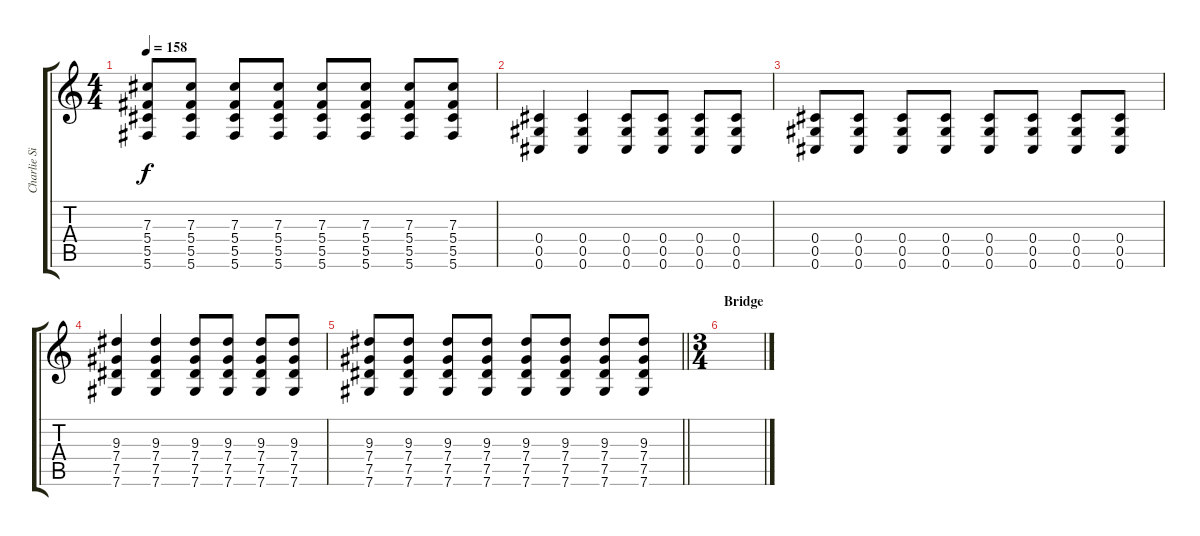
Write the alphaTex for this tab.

\track ("Charlie Simpson" "Charlie Si") {instrument electricguitarjazz}
\staff {score tabs}
\tuning (Eb4 Bb3 Gb3 Db3 Ab2 Db2) {hide}
\ts (4 4)
\tempo 158
\clef g2
\ks c
(7.3 5.4 5.5 5.6).8{dy f} (7.3 5.4 5.5 5.6).8 (7.3 5.4 5.5 5.6).8 (7.3 5.4 5.5 5.6).8 (7.3 5.4 5.5 5.6).8 (7.3 5.4 5.5 5.6).8 (7.3 5.4 5.5 5.6).8 (7.3 5.4 5.5 5.6).8 |
(0.4 0.5 0.6).4 (0.4 0.5 0.6).4 (0.4 0.5 0.6).8 (0.4 0.5 0.6).8 (0.4 0.5 0.6).8 (0.4 0.5 0.6).8 |
(0.4 0.5 0.6).8 (0.4 0.5 0.6).8 (0.4 0.5 0.6).8 (0.4 0.5 0.6).8 (0.4 0.5 0.6).8 (0.4 0.5 0.6).8 (0.4 0.5 0.6).8 (0.4 0.5 0.6).8 |
(9.3 7.4 7.5 7.6).4 (9.3 7.4 7.5 7.6).4 (9.3 7.4 7.5 7.6).8 (9.3 7.4 7.5 7.6).8 (9.3 7.4 7.5 7.6).8 (9.3 7.4 7.5 7.6).8 |
\barLineRight lightlight
(9.3 7.4 7.5 7.6).8 (9.3 7.4 7.5 7.6).8 (9.3 7.4 7.5 7.6).8 (9.3 7.4 7.5 7.6).8 (9.3 7.4 7.5 7.6).8 (9.3 7.4 7.5 7.6).8 (9.3 7.4 7.5 7.6).8 (9.3 7.4 7.5 7.6).8 |
\ts (3 4)
\section ("" "Bridge")
